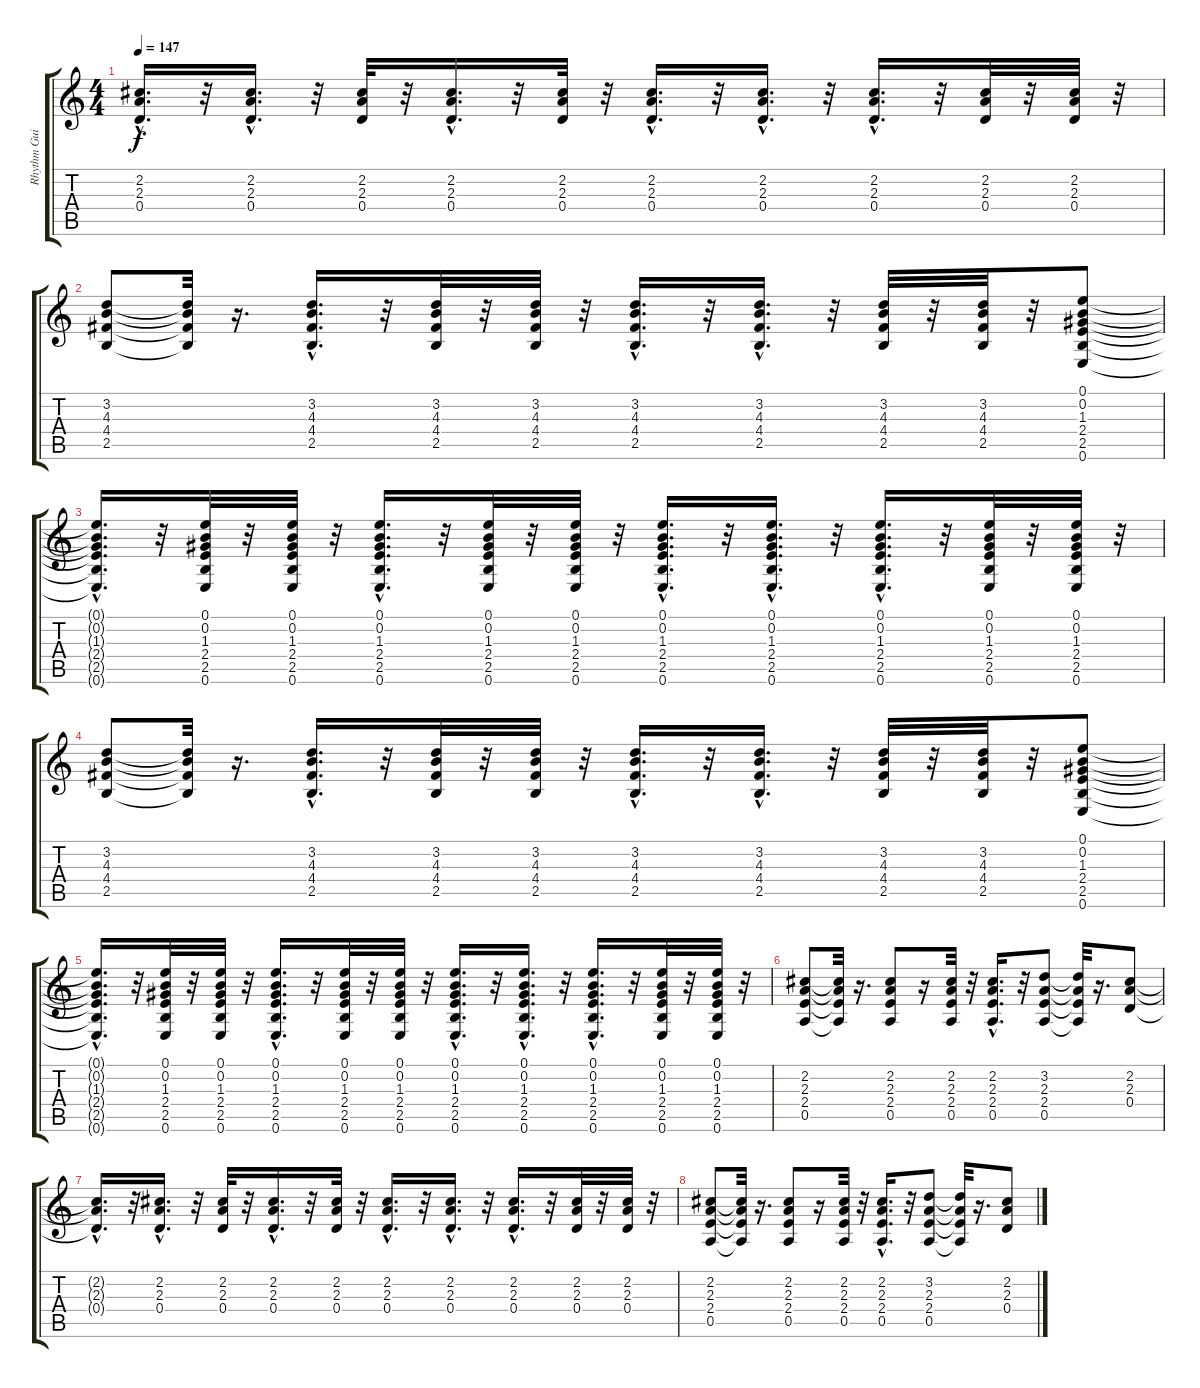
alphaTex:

\track ("Rhythm Guitar" "Rhythm Gui") {instrument acousticguitarsteel}
\staff {score tabs}
\tuning (E4 B3 G3 D3 A2 E2) {hide}
\ts (4 4)
\tempo 147
\clef g2
\ks c
(2.2{hac t} 2.3{hac t} 0.4{hac t}).16{d dy f} r.32 (2.2{hac} 2.3{hac} 0.4{hac}).16{d} r.32 (2.2 2.3 0.4).32 r.32 (2.2{hac} 2.3{hac} 0.4{hac}).16{d} r.32 (2.2 2.3 0.4).32 r.32 (2.2{hac} 2.3{hac} 0.4{hac}).16{d} r.32 (2.2{hac} 2.3{hac} 0.4{hac}).16{d} r.32 (2.2{hac} 2.3{hac} 0.4{hac}).16{d} r.32 (2.2 2.3 0.4).32 r.32 (2.2 2.3 0.4).32 r.32 |
(3.2 4.3 4.4 2.5).8 (3.2{t} 4.3{t} 4.4{t} 2.5{t}).32 r.16{d} (3.2{hac} 4.3{hac} 4.4{hac} 2.5{hac}).16{d} r.32 (3.2 4.3 4.4 2.5).32 r.32 (3.2 4.3 4.4 2.5).32 r.32 (3.2{hac} 4.3{hac} 4.4{hac} 2.5{hac}).16{d} r.32 (3.2{hac} 4.3{hac} 4.4{hac} 2.5{hac}).16{d} r.32 (3.2 4.3 4.4 2.5).32 r.32 (3.2 4.3 4.4 2.5).32 r.32 (0.1 0.2 1.3 2.4 2.5 0.6).8 |
(0.1{hac t} 0.2{hac t} 1.3{hac t} 2.4{hac t} 2.5{hac t} 0.6{hac t}).16{d} r.32 (0.1 0.2 1.3 2.4 2.5 0.6).32 r.32 (0.1 0.2 1.3 2.4 2.5 0.6).32 r.32 (0.1{hac} 0.2{hac} 1.3{hac} 2.4{hac} 2.5{hac} 0.6{hac}).16{d} r.32 (0.1 0.2 1.3 2.4 2.5 0.6).32 r.32 (0.1 0.2 1.3 2.4 2.5 0.6).32 r.32 (0.1{hac} 0.2{hac} 1.3{hac} 2.4{hac} 2.5{hac} 0.6{hac}).16{d} r.32 (0.1{hac} 0.2{hac} 1.3{hac} 2.4{hac} 2.5{hac} 0.6{hac}).16{d} r.32 (0.1{hac} 0.2{hac} 1.3{hac} 2.4{hac} 2.5{hac} 0.6{hac}).16{d} r.32 (0.1 0.2 1.3 2.4 2.5 0.6).32 r.32 (0.1 0.2 1.3 2.4 2.5 0.6).32 r.32 |
(3.2 4.3 4.4 2.5).8 (3.2{t} 4.3{t} 4.4{t} 2.5{t}).32 r.16{d} (3.2{hac} 4.3{hac} 4.4{hac} 2.5{hac}).16{d} r.32 (3.2 4.3 4.4 2.5).32 r.32 (3.2 4.3 4.4 2.5).32 r.32 (3.2{hac} 4.3{hac} 4.4{hac} 2.5{hac}).16{d} r.32 (3.2{hac} 4.3{hac} 4.4{hac} 2.5{hac}).16{d} r.32 (3.2 4.3 4.4 2.5).32 r.32 (3.2 4.3 4.4 2.5).32 r.32 (0.1 0.2 1.3 2.4 2.5 0.6).8 |
(0.1{hac t} 0.2{hac t} 1.3{hac t} 2.4{hac t} 2.5{hac t} 0.6{hac t}).16{d} r.32 (0.1 0.2 1.3 2.4 2.5 0.6).32 r.32 (0.1 0.2 1.3 2.4 2.5 0.6).32 r.32 (0.1{hac} 0.2{hac} 1.3{hac} 2.4{hac} 2.5{hac} 0.6{hac}).16{d} r.32 (0.1 0.2 1.3 2.4 2.5 0.6).32 r.32 (0.1 0.2 1.3 2.4 2.5 0.6).32 r.32 (0.1{hac} 0.2{hac} 1.3{hac} 2.4{hac} 2.5{hac} 0.6{hac}).16{d} r.32 (0.1{hac} 0.2{hac} 1.3{hac} 2.4{hac} 2.5{hac} 0.6{hac}).16{d} r.32 (0.1{hac} 0.2{hac} 1.3{hac} 2.4{hac} 2.5{hac} 0.6{hac}).16{d} r.32 (0.1 0.2 1.3 2.4 2.5 0.6).32 r.32 (0.1 0.2 1.3 2.4 2.5 0.6).32 r.32 |
(2.2 2.3 2.4 0.5).8 (2.2{t} 2.3{t} 2.4{t} 0.5{t}).32 r.16{d} (2.2 2.3 2.4 0.5).8 r.16 (2.2 2.3 2.4 0.5).32 r.32 (2.2{hac} 2.3{hac} 2.4{hac} 0.5{hac}).16{d} r.32 (3.2 2.3 2.4 0.5).8 (3.2{t} 2.3{t} 2.4{t} 0.5{t}).32 r.16{d} (2.2 2.3 0.4).8 |
(2.2{hac t} 2.3{hac t} 0.4{hac t}).16{d} r.32 (2.2{hac} 2.3{hac} 0.4{hac}).16{d} r.32 (2.2 2.3 0.4).32 r.32 (2.2{hac} 2.3{hac} 0.4{hac}).16{d} r.32 (2.2 2.3 0.4).32 r.32 (2.2{hac} 2.3{hac} 0.4{hac}).16{d} r.32 (2.2{hac} 2.3{hac} 0.4{hac}).16{d} r.32 (2.2{hac} 2.3{hac} 0.4{hac}).16{d} r.32 (2.2 2.3 0.4).32 r.32 (2.2 2.3 0.4).32 r.32 |
(2.2 2.3 2.4 0.5).8 (2.2{t} 2.3{t} 2.4{t} 0.5{t}).32 r.16{d} (2.2 2.3 2.4 0.5).8 r.16 (2.2 2.3 2.4 0.5).32 r.32 (2.2{hac} 2.3{hac} 2.4{hac} 0.5{hac}).16{d} r.32 (3.2 2.3 2.4 0.5).8 (3.2{t} 2.3{t} 2.4{t} 0.5{t}).32 r.16{d} (2.2 2.3 0.4).8
